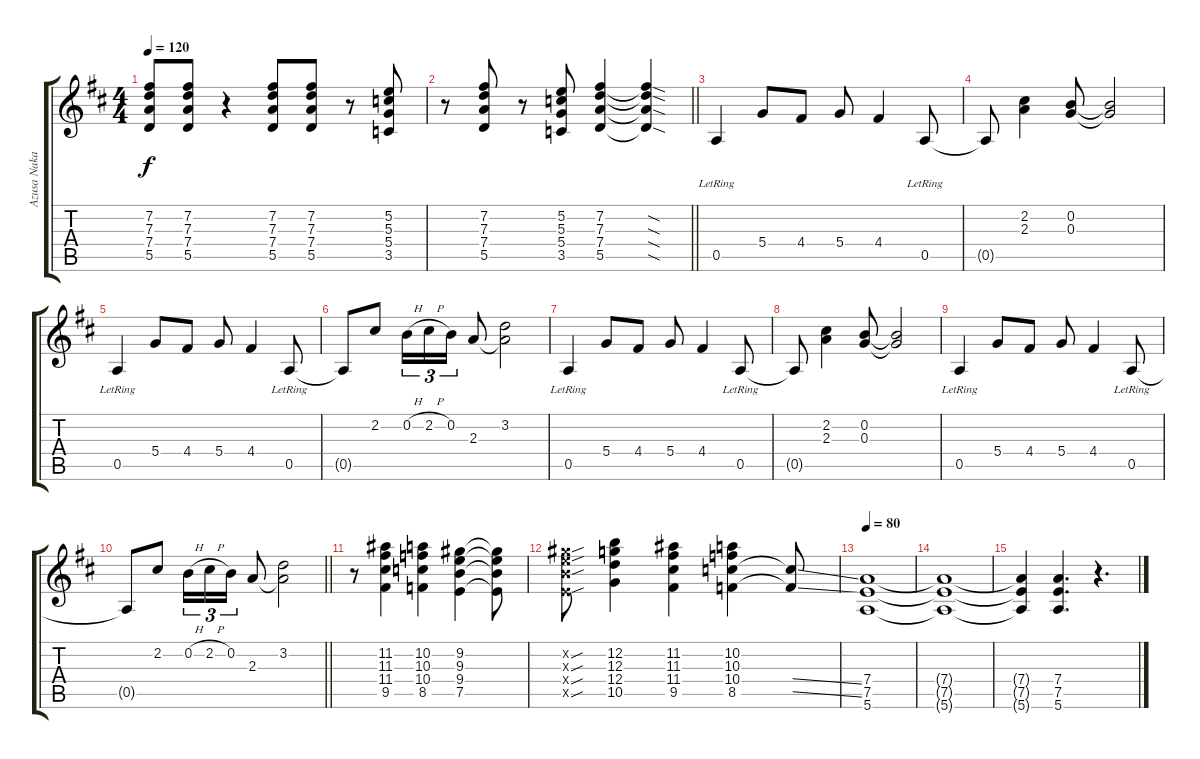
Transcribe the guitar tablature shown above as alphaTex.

\track ("Azusa Nakano" "Azusa Naka") {instrument overdrivenguitar}
\staff {score tabs}
\tuning (E4 B3 G3 D3 A2 E2) {hide}
\ts (4 4)
\tempo 120
\clef g2
\ks d
(7.2 7.3 7.4 5.5).8{dy f} (7.2 7.3 7.4 5.5).8 r.4 (7.2 7.3 7.4 5.5).8 (7.2 7.3 7.4 5.5).8 r.8 (5.2 5.3 5.4 3.5).8 |
\barLineRight lightlight
r.8 (7.2 7.3 7.4 5.5).8 r.8 (5.2 5.3 5.4 3.5).8 (7.2 7.3 7.4 5.5).4 (7.2{sod t} 7.3{sod t} 7.4{sod t} 5.5{sod t}).4 |
0.5{lr}.4 5.4.8 4.4.8 5.4.8 4.4.4 0.5{lr}.8 |
0.5{t}.8 (2.2 2.3).4 (0.2 0.3).8 (0.2{t} 0.3{t}).2 |
0.5{lr}.4 5.4.8 4.4.8 5.4.8 4.4.4 0.5{lr}.8 |
0.5{t}.8 2.2.8 0.2{h}.16{tu (3 2)} 2.2{h}.16{tu (3 2)} 0.2.16{tu (3 2)} 2.3.8 (3.2 2.3{t}).2 |
0.5{lr}.4 5.4.8 4.4.8 5.4.8 4.4.4 0.5{lr}.8 |
0.5{t}.8 (2.2 2.3).4 (0.2 0.3).8 (0.2{t} 0.3{t}).2 |
0.5{lr}.4 5.4.8 4.4.8 5.4.8 4.4.4 0.5{lr}.8 |
\barLineRight lightlight
0.5{t}.8 2.2.8 0.2{h}.16{tu (3 2)} 2.2{h}.16{tu (3 2)} 0.2.16{tu (3 2)} 2.3.8 (3.2 2.3{t}).2 |
r.8 (11.2 11.3 11.4 9.5).4 (10.2 10.3 10.4 8.5).4 (9.2 9.3 9.4 7.5).4 (9.2{t} 9.3{t} 9.4{t} 7.5{t}).8 |
(9.2{sou x} 9.3{sou x} 9.4{sou x} 7.5{sou x}).8 (12.2 12.3 12.4 10.5).4 (11.2 11.3 11.4 9.5).4 (10.2 10.3 10.4 8.5).4 (10.4{ss t} 8.5{ss t}).8 |
\tempo 80
(7.4 7.5 5.6).1 |
(7.4{t} 7.5{t} 5.6{t}).1 |
(7.4{t} 7.5{t} 5.6{t}).4 (7.4 7.5 5.6).4{d} r.4{d}
